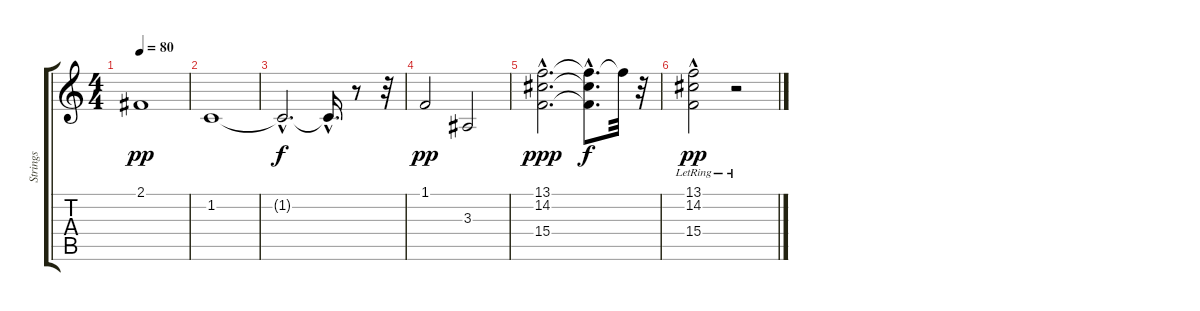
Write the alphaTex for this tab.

\track ("Strings" "Strings") {instrument stringensemble2}
\staff {score tabs}
\tuning (E4 B3 G3 D3 A2 E2) {hide}
\ts (4 4)
\tempo 80
\clef g2
\ks c
2.1.1{dy pp} |
1.2.1 |
1.2{hac t}.2{d dy f} 1.2{hac t}.16{d} r.8 r.32 |
1.1.2{dy pp} 3.3.2 |
(13.1{hac} 14.2{hac} 15.4{hac}).2{d dy ppp} (13.1{hac t} 14.2{hac t} 15.4{hac t}).8{d dy f} 13.1{t}.32 r.32 |
(13.1{lr} 14.2{hac lr} 15.4{hac lr}).2{dy pp} r.2
